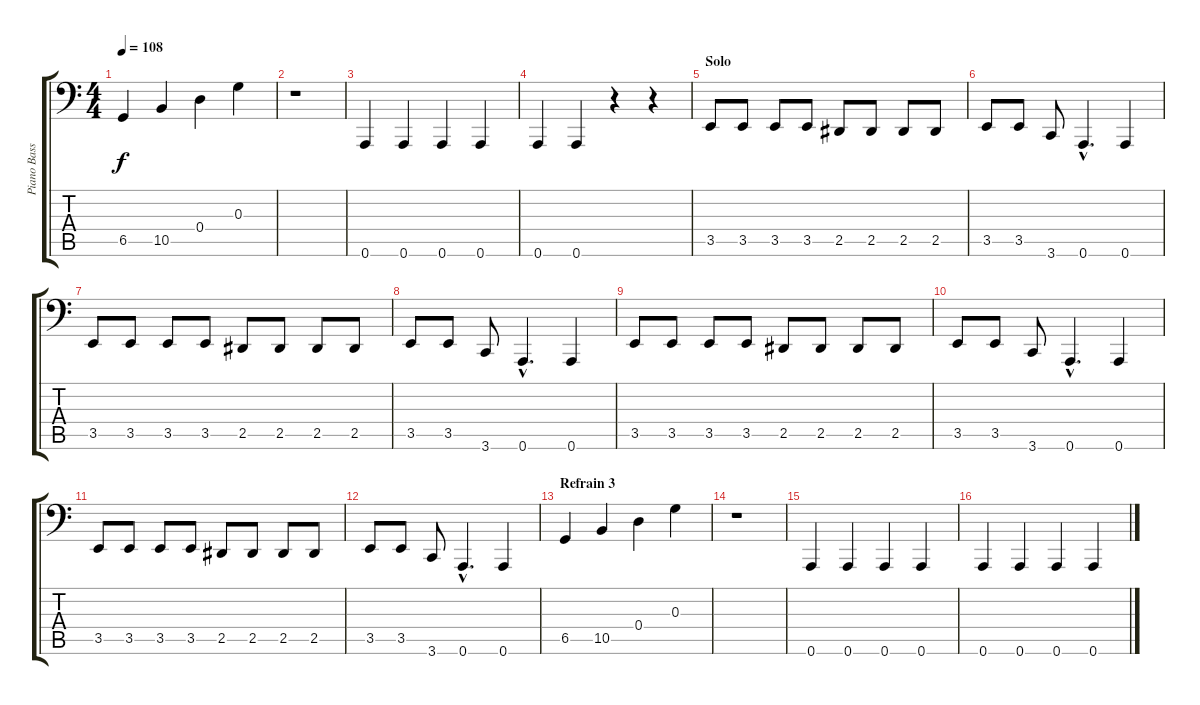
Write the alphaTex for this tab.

\track ("Piano Basse" "Piano Bass") {instrument acousticgrandpiano}
\staff {score tabs}
\tuning (E4 B3 G3 D3 Db2 A1) {hide}
\ts (4 4)
\tempo 108
\clef f4
\ks c
6.5.4{dy f} 10.5.4 0.4.4 0.3.4 |
r.1 |
0.6.4 0.6.4 0.6.4 0.6.4 |
0.6.4 0.6.4 r.4 r.4 |
\section ("" "Solo")
3.5.8 3.5.8 3.5.8 3.5.8 2.5.8 2.5.8 2.5.8 2.5.8 |
3.5.8 3.5.8 3.6.8 0.6{hac}.4{d} 0.6.4 |
3.5.8 3.5.8 3.5.8 3.5.8 2.5.8 2.5.8 2.5.8 2.5.8 |
3.5.8 3.5.8 3.6.8 0.6{hac}.4{d} 0.6.4 |
3.5.8 3.5.8 3.5.8 3.5.8 2.5.8 2.5.8 2.5.8 2.5.8 |
3.5.8 3.5.8 3.6.8 0.6{hac}.4{d} 0.6.4 |
3.5.8 3.5.8 3.5.8 3.5.8 2.5.8 2.5.8 2.5.8 2.5.8 |
3.5.8 3.5.8 3.6.8 0.6{hac}.4{d} 0.6.4 |
\section ("" "Refrain 3")
6.5.4 10.5.4 0.4.4 0.3.4 |
r.1 |
0.6.4 0.6.4 0.6.4 0.6.4 |
0.6.4 0.6.4 0.6.4 0.6.4
